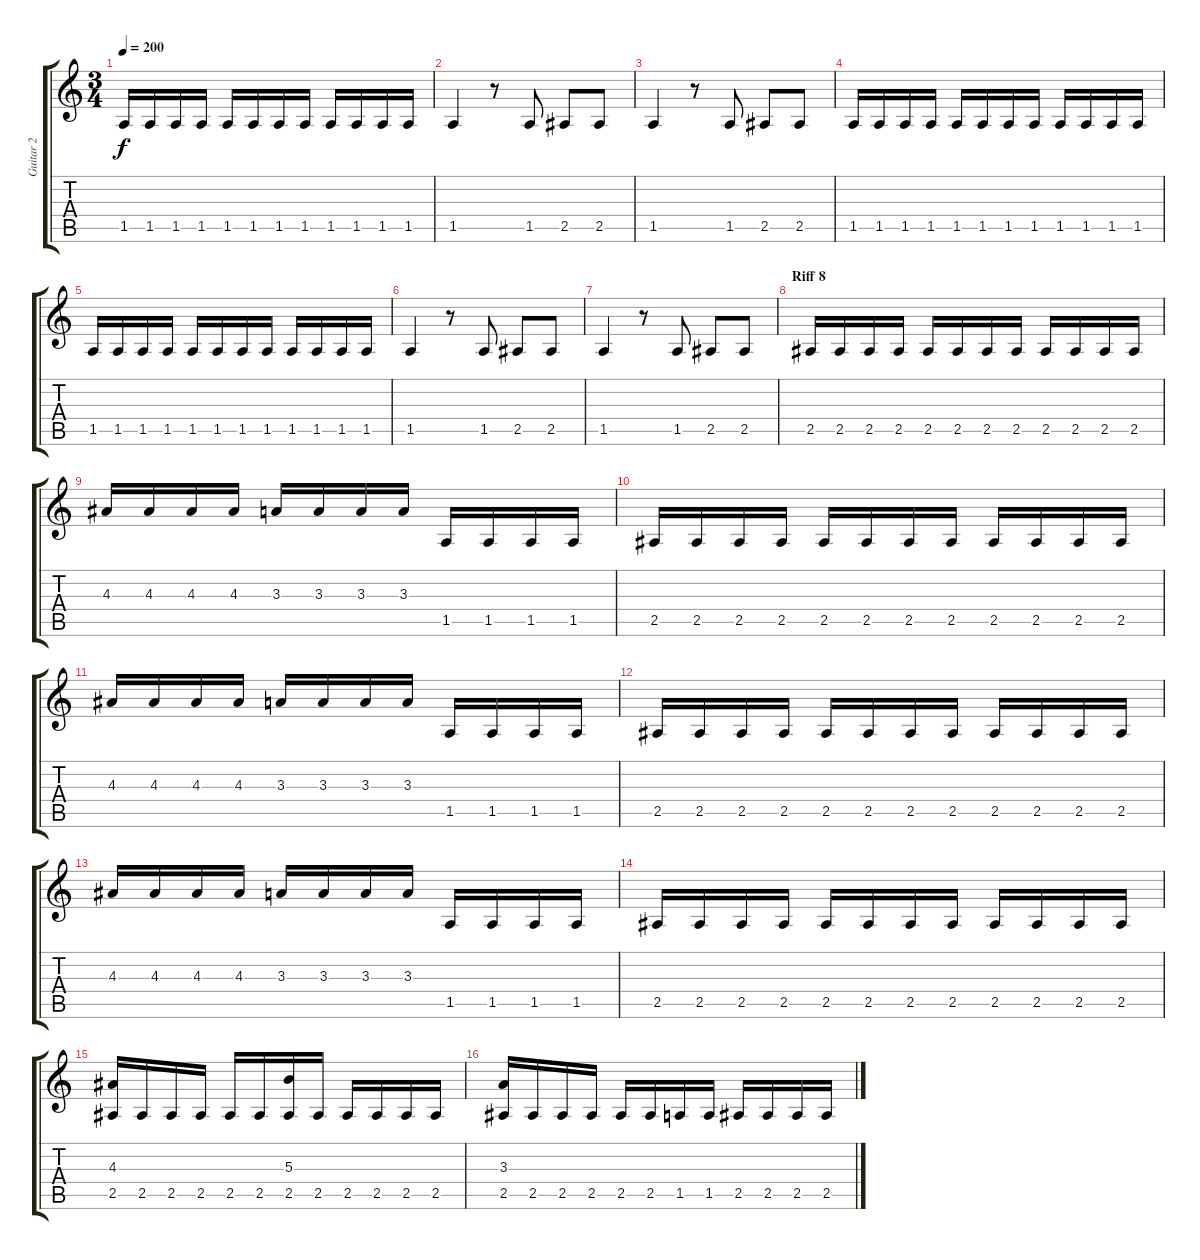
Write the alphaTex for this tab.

\track ("Guitar 2" "Guitar 2") {instrument overdrivenguitar}
\staff {score tabs}
\tuning (Eb4 Bb3 Gb3 Db3 Ab2 Eb2) {hide}
\ts (3 4)
\tempo 200
\clef g2
\ks c
1.5.16{dy f} 1.5.16 1.5.16 1.5.16 1.5.16 1.5.16 1.5.16 1.5.16 1.5.16 1.5.16 1.5.16 1.5.16 |
1.5.4 r.8 1.5.8 2.5.8 2.5.8 |
1.5.4 r.8 1.5.8 2.5.8 2.5.8 |
1.5.16 1.5.16 1.5.16 1.5.16 1.5.16 1.5.16 1.5.16 1.5.16 1.5.16 1.5.16 1.5.16 1.5.16 |
1.5.16 1.5.16 1.5.16 1.5.16 1.5.16 1.5.16 1.5.16 1.5.16 1.5.16 1.5.16 1.5.16 1.5.16 |
1.5.4 r.8 1.5.8 2.5.8 2.5.8 |
1.5.4 r.8 1.5.8 2.5.8 2.5.8 |
\section ("" "Riff 8")
2.5.16 2.5.16 2.5.16 2.5.16 2.5.16 2.5.16 2.5.16 2.5.16 2.5.16 2.5.16 2.5.16 2.5.16 |
4.3.16 4.3.16 4.3.16 4.3.16 3.3.16 3.3.16 3.3.16 3.3.16 1.5.16 1.5.16 1.5.16 1.5.16 |
2.5.16 2.5.16 2.5.16 2.5.16 2.5.16 2.5.16 2.5.16 2.5.16 2.5.16 2.5.16 2.5.16 2.5.16 |
4.3.16 4.3.16 4.3.16 4.3.16 3.3.16 3.3.16 3.3.16 3.3.16 1.5.16 1.5.16 1.5.16 1.5.16 |
2.5.16 2.5.16 2.5.16 2.5.16 2.5.16 2.5.16 2.5.16 2.5.16 2.5.16 2.5.16 2.5.16 2.5.16 |
4.3.16 4.3.16 4.3.16 4.3.16 3.3.16 3.3.16 3.3.16 3.3.16 1.5.16 1.5.16 1.5.16 1.5.16 |
2.5.16 2.5.16 2.5.16 2.5.16 2.5.16 2.5.16 2.5.16 2.5.16 2.5.16 2.5.16 2.5.16 2.5.16 |
(4.3 2.5).16 2.5.16 2.5.16 2.5.16 2.5.16 2.5.16 (5.3 2.5).16 2.5.16 2.5.16 2.5.16 2.5.16 2.5.16 |
(3.3 2.5).16 2.5.16 2.5.16 2.5.16 2.5.16 2.5.16 1.5.16 1.5.16 2.5.16 2.5.16 2.5.16 2.5.16
